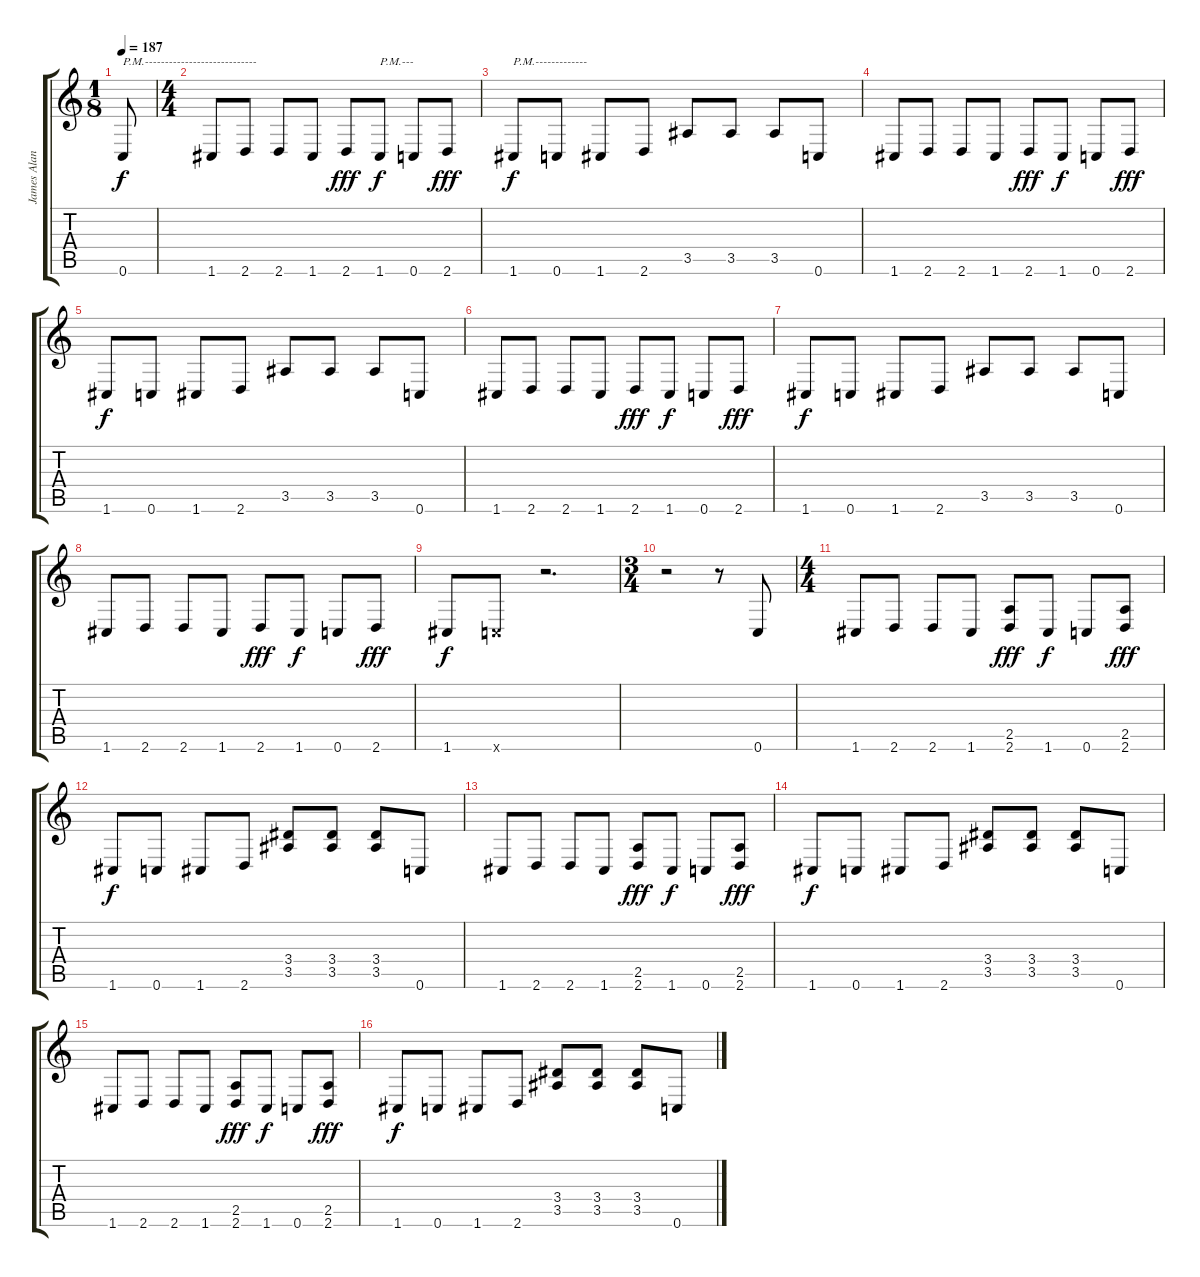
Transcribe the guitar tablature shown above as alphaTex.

\track ("James Alan Hetfield" "James Alan") {instrument distortionguitar}
\staff {score tabs}
\tuning (D4 A3 F3 C3 G2 C2) {hide}
\ts (1 8)
\tempo 187
\clef g2
\ks c
0.6.8{txt "P.M.----------------------------" dy f instrument electricguitarmuted} |
\ts (4 4)
1.6.8 2.6.8 2.6.8 1.6.8 2.6.8{dy fff} 1.6.8{txt "P.M.---" dy f} 0.6.8 2.6.8{dy fff} |
1.6.8{txt "P.M.-------------" dy f} 0.6.8 1.6.8 2.6.8 3.5.8 3.5.8 3.5.8 0.6.8 |
1.6.8 2.6.8 2.6.8 1.6.8 2.6.8{dy fff} 1.6.8{dy f} 0.6.8 2.6.8{dy fff} |
1.6.8{dy f} 0.6.8 1.6.8 2.6.8 3.5.8 3.5.8 3.5.8 0.6.8 |
1.6.8 2.6.8 2.6.8 1.6.8 2.6.8{dy fff} 1.6.8{dy f} 0.6.8 2.6.8{dy fff} |
1.6.8{dy f} 0.6.8 1.6.8 2.6.8 3.5.8 3.5.8 3.5.8 0.6.8 |
1.6.8 2.6.8 2.6.8 1.6.8 2.6.8{dy fff} 1.6.8{dy f} 0.6.8 2.6.8{dy fff} |
1.6.8{dy f} 0.6{x}.8 r.2{d} |
\ts (3 4)
r.2{instrument distortionguitar} r.8 0.6.8 |
\ts (4 4)
1.6.8 2.6.8 2.6.8 1.6.8 (2.5 2.6).8{dy fff} 1.6.8{dy f} 0.6.8 (2.5 2.6).8{dy fff} |
1.6.8{dy f} 0.6.8 1.6.8 2.6.8 (3.4 3.5).8 (3.4 3.5).8 (3.4 3.5).8 0.6.8 |
1.6.8 2.6.8 2.6.8 1.6.8 (2.5 2.6).8{dy fff} 1.6.8{dy f} 0.6.8 (2.5 2.6).8{dy fff} |
1.6.8{dy f} 0.6.8 1.6.8 2.6.8 (3.4 3.5).8 (3.4 3.5).8 (3.4 3.5).8 0.6.8 |
1.6.8 2.6.8 2.6.8 1.6.8 (2.5 2.6).8{dy fff} 1.6.8{dy f} 0.6.8 (2.5 2.6).8{dy fff} |
1.6.8{dy f} 0.6.8 1.6.8 2.6.8 (3.4 3.5).8 (3.4 3.5).8 (3.4 3.5).8 0.6.8
